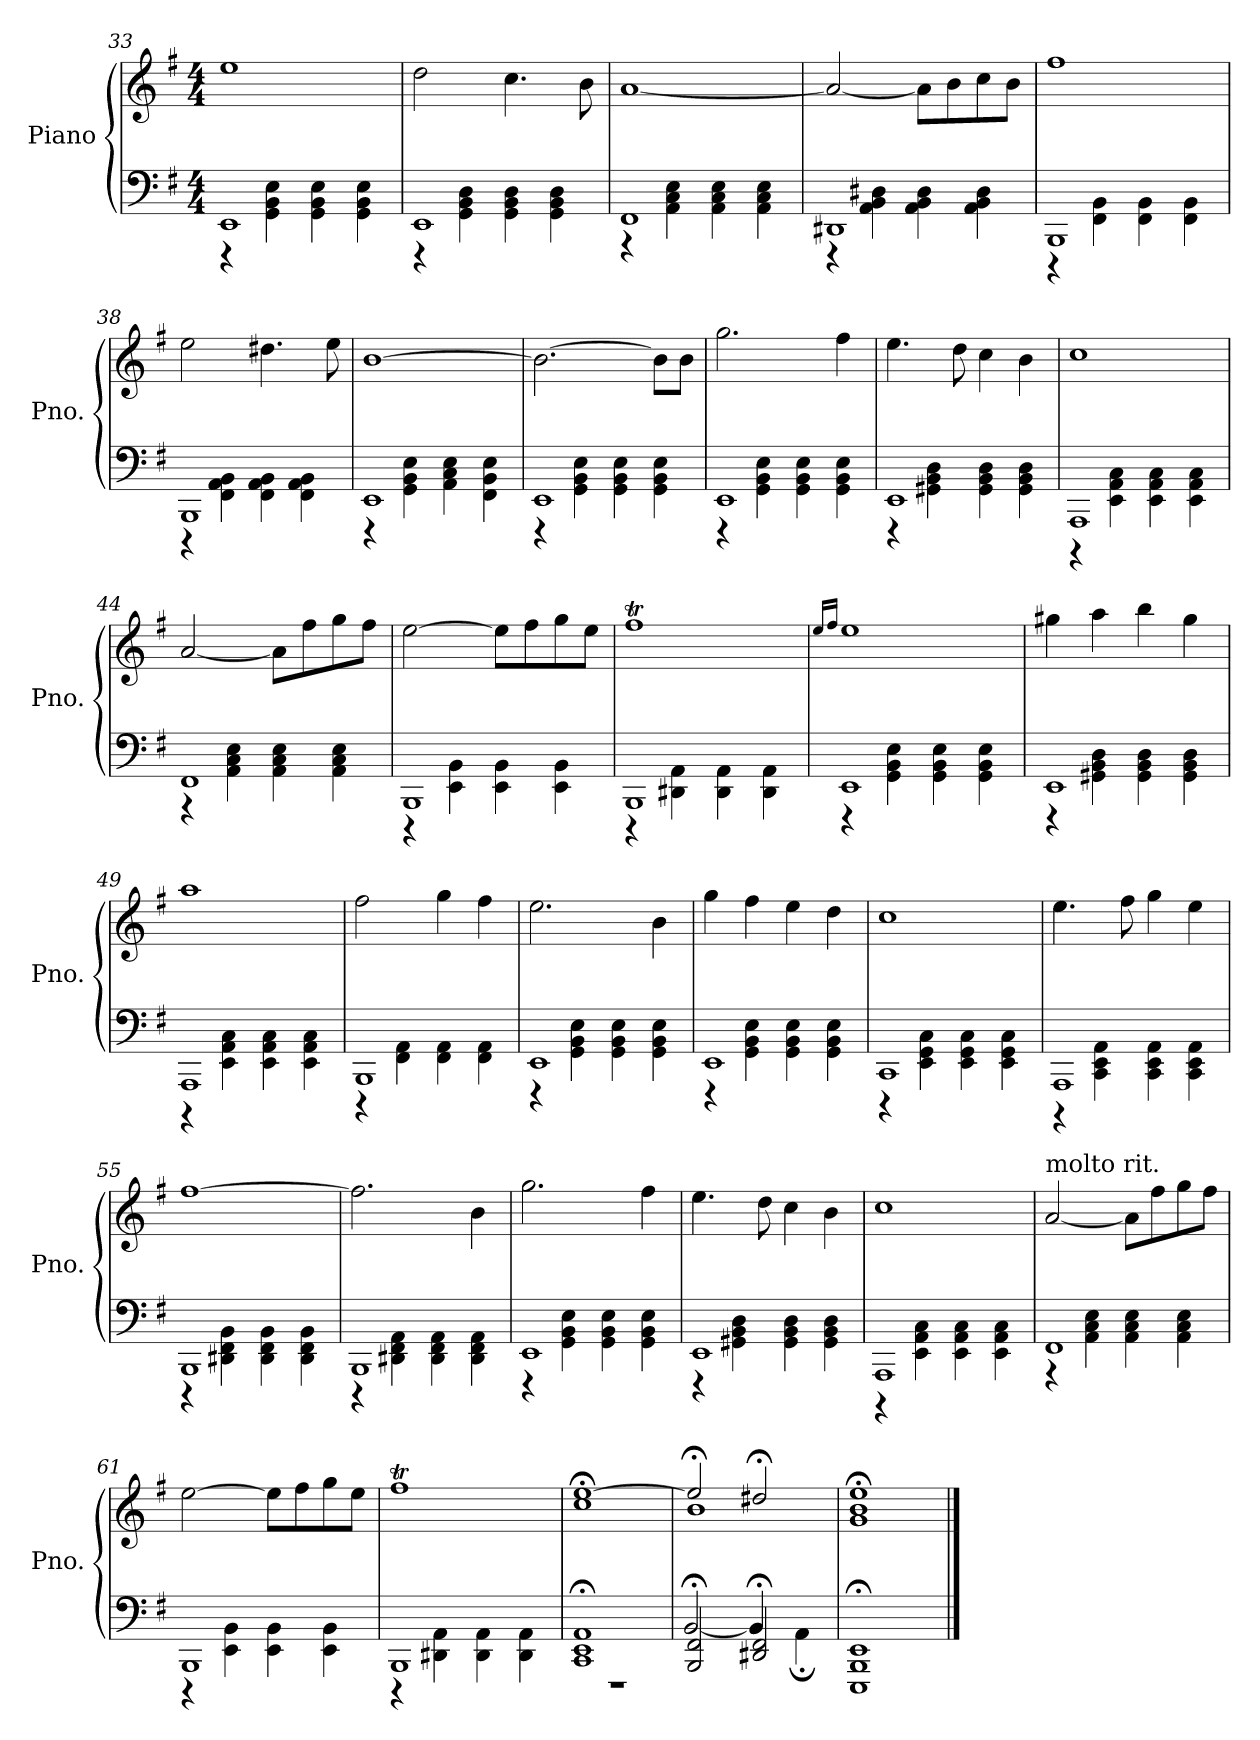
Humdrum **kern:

**kern	**kern
*part1	*part1
*staff2	*staff1
*I"Piano	*
*I'Pno.	*
*clefF4	*clefG2
*k[f#]	*k[f#]
*G:	*G:
*M4/4	*M4/4
=33	=33
*^	*
1EE	4r	1ee
.	4GG\ 4BB\ 4E\	.
.	4GG\ 4BB\ 4E\	.
.	4GG\ 4BB\ 4E\	.
=34	=34	=34
1EE	4r	2dd\
.	4GG\ 4BB\ 4D\	.
.	4GG\ 4BB\ 4D\	4.cc\
.	4GG\ 4BB\ 4D\	.
.	.	8b\
=35	=35	=35
1FF#	4r	[1a
.	4AA\ 4C\ 4E\	.
.	4AA\ 4C\ 4E\	.
.	4AA\ 4C\ 4E\	.
=36	=36	=36
1DD#X	4r	2a/_
.	4AA\ 4BB\ 4D#X\	.
.	4AA\ 4BB\ 4D#\	8a\L]
.	.	8b\
.	4AA\ 4BB\ 4D#\	8cc\
.	.	8b\J
=37	=37	=37
1BBB	4r	1ff#
.	4FF#\ 4BB\	.
.	4FF#\ 4BB\	.
.	4FF#\ 4BB\	.
!!LO:LB:g=z
=38	=38	=38
1BBB	4r	2ee\
.	4FF#\ 4AA\ 4BB\	.
.	4FF#\ 4AA\ 4BB\	4.dd#X\
.	4FF#\ 4AA\ 4BB\	.
.	.	8ee\
=39	=39	=39
1EE	4r	[1b
.	4GG\ 4BB\ 4E\	.
.	4AA\ 4C\ 4E\	.
.	4FF#\ 4BB\ 4E\	.
=40	=40	=40
1EE	4r	2.b\_
.	4GG\ 4BB\ 4E\	.
.	4GG\ 4BB\ 4E\	.
.	4GG\ 4BB\ 4E\	8b\L]
.	.	8b\J
=41	=41	=41
1EE	4r	2.gg\
.	4GG\ 4BB\ 4E\	.
.	4GG\ 4BB\ 4E\	.
.	4GG\ 4BB\ 4E\	4ff#\
=42	=42	=42
1EE	4r	4.ee\
.	4GG#X\ 4BB\ 4D\	.
.	.	8dd\
.	4GG#\ 4BB\ 4D\	4cc\
.	4GG#\ 4BB\ 4D\	4b\
=43	=43	=43
1AAA	4r	1cc
.	4EE\ 4AA\ 4C\	.
.	4EE\ 4AA\ 4C\	.
.	4EE\ 4AA\ 4C\	.
=44	=44	=44
1FF#	4r	[2a/
.	4AA\ 4C\ 4E\	.
.	4AA\ 4C\ 4E\	8a\L]
.	.	8ff#\
.	4AA\ 4C\ 4E\	8gg\
.	.	8ff#\J
!!LO:LB:g=z
=45	=45	=45
1BBB	4r	[2ee\
.	4EE\ 4BB\	.
.	4EE\ 4BB\	8ee\L]
.	.	8ff#\
.	4EE\ 4BB\	8gg\
.	.	8ee\J
=46	=46	=46
1BBB	4r	1ff#t
.	4DD#X\ 4AA\	.
.	4DD#\ 4AA\	.
.	4DD#\ 4AA\	.
=47	=47	=47
.	.	16qee/LL
.	.	16qff#/JJ
1EE	4r	1ee
.	4GG\ 4BB\ 4E\	.
.	4GG\ 4BB\ 4E\	.
.	4GG\ 4BB\ 4E\	.
=48	=48	=48
1EE	4r	4gg#X\
.	4GG#X\ 4BB\ 4D\	4aa\
.	4GG#\ 4BB\ 4D\	4bb\
.	4GG#\ 4BB\ 4D\	4gg#\
=49	=49	=49
1AAA	4r	1aa
.	4EE\ 4AA\ 4C\	.
.	4EE\ 4AA\ 4C\	.
.	4EE\ 4AA\ 4C\	.
=50	=50	=50
1BBB	4r	2ff#\
.	4FF#\ 4AA\	.
.	4FF#\ 4AA\	4gg\
.	4FF#\ 4AA\	4ff#\
=51	=51	=51
1EE	4r	2.ee\
.	4GG\ 4BB\ 4E\	.
.	4GG\ 4BB\ 4E\	.
.	4GG\ 4BB\ 4E\	4b\
!!LO:LB:g=z
=52	=52	=52
1EE	4r	4gg\
.	4GG\ 4BB\ 4E\	4ff#\
.	4GG\ 4BB\ 4E\	4ee\
.	4GG\ 4BB\ 4E\	4dd\
=53	=53	=53
1CC	4r	1cc
.	4EE\ 4GG\ 4C\	.
.	4EE\ 4GG\ 4C\	.
.	4EE\ 4GG\ 4C\	.
=54	=54	=54
1AAA	4r	4.ee\
.	4CC\ 4EE\ 4AA\	.
.	.	8ff#\
.	4CC\ 4EE\ 4AA\	4gg\
.	4CC\ 4EE\ 4AA\	4ee\
=55	=55	=55
1BBB	4r	[1ff#
.	4DD#X\ 4FF#\ 4BB\	.
.	4DD#\ 4FF#\ 4BB\	.
.	4DD#\ 4FF#\ 4BB\	.
=56	=56	=56
1BBB	4r	2.ff#\]
.	4DD#X\ 4FF#\ 4AA\	.
.	4DD#\ 4FF#\ 4AA\	.
.	4DD#\ 4FF#\ 4AA\	4b\
=57	=57	=57
1EE	4r	2.gg\
.	4GG\ 4BB\ 4E\	.
.	4GG\ 4BB\ 4E\	.
.	4GG\ 4BB\ 4E\	4ff#\
=58	=58	=58
1EE	4r	4.ee\
.	4GG#X\ 4BB\ 4D\	.
.	.	8dd\
.	4GG#\ 4BB\ 4D\	4cc\
.	4GG#\ 4BB\ 4D\	4b\
!!LO:LB:g=z
=59	=59	=59
1AAA	4r	1cc
.	4EE\ 4AA\ 4C\	.
.	4EE\ 4AA\ 4C\	.
.	4EE\ 4AA\ 4C\	.
=60	=60	=60
!	!	!LO:TX:a:t=molto rit.
1FF#	4r	[2a/
.	4AA\ 4C\ 4E\	.
.	4AA\ 4C\ 4E\	8a\L]
.	.	8ff#\
.	4AA\ 4C\ 4E\	8gg\
.	.	8ff#\J
=61	=61	=61
1BBB	4r	[2ee\
.	4EE\ 4BB\	.
.	4EE\ 4BB\	8ee\L]
.	.	8ff#\
.	4EE\ 4BB\	8gg\
.	.	8ee\J
=62	=62	=62
1BBB	4r	1ff#t
.	4DD#X\ 4AA\	.
.	4DD#\ 4AA\	.
.	4DD#\ 4AA\	.
=63	=63	=63
1CC; 1EE; 1AA;	1r	1cc;< [1ee;<
=64	=64	=64
*	*	*^
2BBB/; 2FF#/;	[2BB/	2ee;</]	1b
2DD#X/; 2FF#/;	4BB/]	2dd#X;</	.
.	4AA;<\	.	.
*v	*v	*	*
*	*v	*v
=65	=65
1EEE; 1BBB; 1EE;	1g;< 1b;< 1ee;<
==	==
*-	*-
